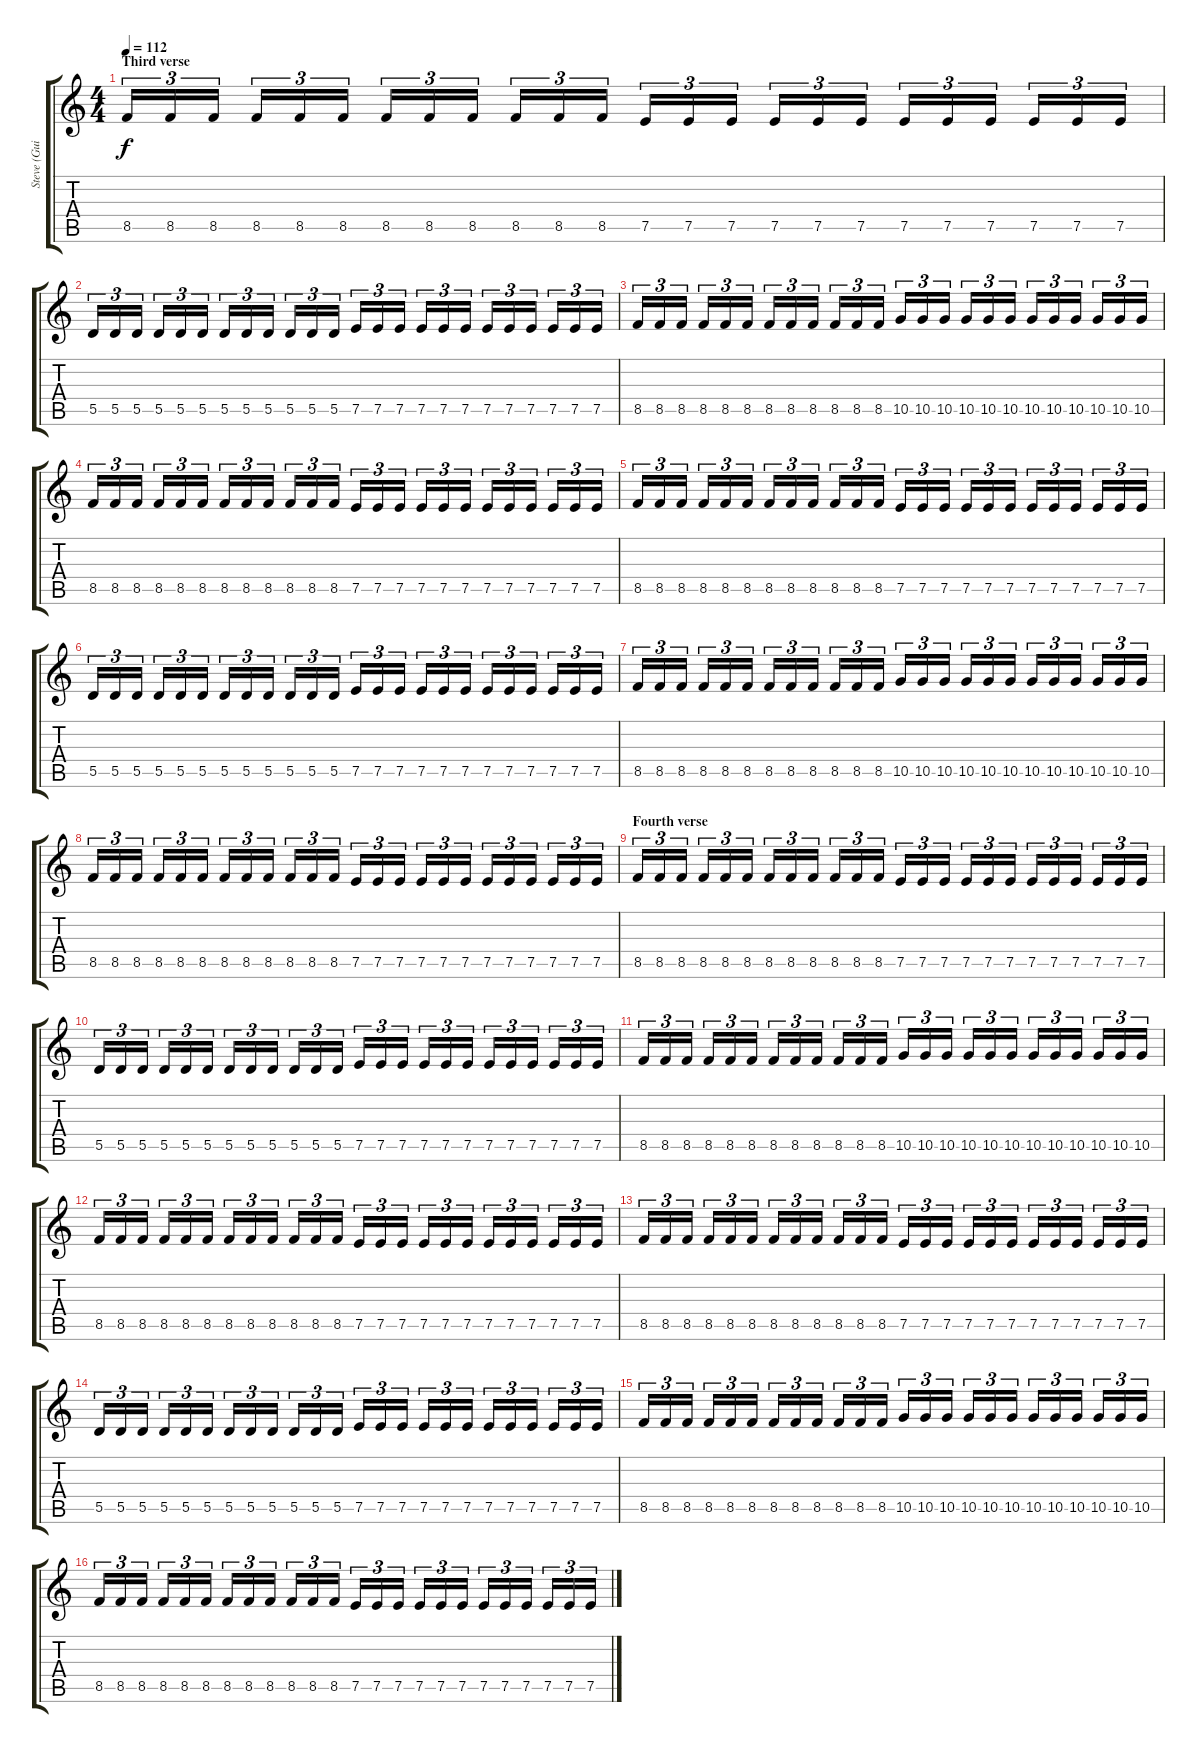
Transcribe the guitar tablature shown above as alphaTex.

\track ("Steve (Guitar)" "Steve (Gui") {instrument distortionguitar}
\staff {score tabs}
\tuning (E4 B3 G3 D3 A2 E2) {hide}
\ts (4 4)
\section ("" "Third verse")
\tempo 112
\clef g2
\ks c
8.5.16{tu (3 2) dy f} 8.5.16{tu (3 2)} 8.5.16{tu (3 2)} 8.5.16{tu (3 2)} 8.5.16{tu (3 2)} 8.5.16{tu (3 2)} 8.5.16{tu (3 2)} 8.5.16{tu (3 2)} 8.5.16{tu (3 2)} 8.5.16{tu (3 2)} 8.5.16{tu (3 2)} 8.5.16{tu (3 2)} 7.5.16{tu (3 2)} 7.5.16{tu (3 2)} 7.5.16{tu (3 2)} 7.5.16{tu (3 2)} 7.5.16{tu (3 2)} 7.5.16{tu (3 2)} 7.5.16{tu (3 2)} 7.5.16{tu (3 2)} 7.5.16{tu (3 2)} 7.5.16{tu (3 2)} 7.5.16{tu (3 2)} 7.5.16{tu (3 2)} |
5.5.16{tu (3 2)} 5.5.16{tu (3 2)} 5.5.16{tu (3 2)} 5.5.16{tu (3 2)} 5.5.16{tu (3 2)} 5.5.16{tu (3 2)} 5.5.16{tu (3 2)} 5.5.16{tu (3 2)} 5.5.16{tu (3 2)} 5.5.16{tu (3 2)} 5.5.16{tu (3 2)} 5.5.16{tu (3 2)} 7.5.16{tu (3 2)} 7.5.16{tu (3 2)} 7.5.16{tu (3 2)} 7.5.16{tu (3 2)} 7.5.16{tu (3 2)} 7.5.16{tu (3 2)} 7.5.16{tu (3 2)} 7.5.16{tu (3 2)} 7.5.16{tu (3 2)} 7.5.16{tu (3 2)} 7.5.16{tu (3 2)} 7.5.16{tu (3 2)} |
8.5.16{tu (3 2)} 8.5.16{tu (3 2)} 8.5.16{tu (3 2)} 8.5.16{tu (3 2)} 8.5.16{tu (3 2)} 8.5.16{tu (3 2)} 8.5.16{tu (3 2)} 8.5.16{tu (3 2)} 8.5.16{tu (3 2)} 8.5.16{tu (3 2)} 8.5.16{tu (3 2)} 8.5.16{tu (3 2)} 10.5.16{tu (3 2)} 10.5.16{tu (3 2)} 10.5.16{tu (3 2)} 10.5.16{tu (3 2)} 10.5.16{tu (3 2)} 10.5.16{tu (3 2)} 10.5.16{tu (3 2)} 10.5.16{tu (3 2)} 10.5.16{tu (3 2)} 10.5.16{tu (3 2)} 10.5.16{tu (3 2)} 10.5.16{tu (3 2)} |
8.5.16{tu (3 2)} 8.5.16{tu (3 2)} 8.5.16{tu (3 2)} 8.5.16{tu (3 2)} 8.5.16{tu (3 2)} 8.5.16{tu (3 2)} 8.5.16{tu (3 2)} 8.5.16{tu (3 2)} 8.5.16{tu (3 2)} 8.5.16{tu (3 2)} 8.5.16{tu (3 2)} 8.5.16{tu (3 2)} 7.5.16{tu (3 2)} 7.5.16{tu (3 2)} 7.5.16{tu (3 2)} 7.5.16{tu (3 2)} 7.5.16{tu (3 2)} 7.5.16{tu (3 2)} 7.5.16{tu (3 2)} 7.5.16{tu (3 2)} 7.5.16{tu (3 2)} 7.5.16{tu (3 2)} 7.5.16{tu (3 2)} 7.5.16{tu (3 2)} |
8.5.16{tu (3 2)} 8.5.16{tu (3 2)} 8.5.16{tu (3 2)} 8.5.16{tu (3 2)} 8.5.16{tu (3 2)} 8.5.16{tu (3 2)} 8.5.16{tu (3 2)} 8.5.16{tu (3 2)} 8.5.16{tu (3 2)} 8.5.16{tu (3 2)} 8.5.16{tu (3 2)} 8.5.16{tu (3 2)} 7.5.16{tu (3 2)} 7.5.16{tu (3 2)} 7.5.16{tu (3 2)} 7.5.16{tu (3 2)} 7.5.16{tu (3 2)} 7.5.16{tu (3 2)} 7.5.16{tu (3 2)} 7.5.16{tu (3 2)} 7.5.16{tu (3 2)} 7.5.16{tu (3 2)} 7.5.16{tu (3 2)} 7.5.16{tu (3 2)} |
5.5.16{tu (3 2)} 5.5.16{tu (3 2)} 5.5.16{tu (3 2)} 5.5.16{tu (3 2)} 5.5.16{tu (3 2)} 5.5.16{tu (3 2)} 5.5.16{tu (3 2)} 5.5.16{tu (3 2)} 5.5.16{tu (3 2)} 5.5.16{tu (3 2)} 5.5.16{tu (3 2)} 5.5.16{tu (3 2)} 7.5.16{tu (3 2)} 7.5.16{tu (3 2)} 7.5.16{tu (3 2)} 7.5.16{tu (3 2)} 7.5.16{tu (3 2)} 7.5.16{tu (3 2)} 7.5.16{tu (3 2)} 7.5.16{tu (3 2)} 7.5.16{tu (3 2)} 7.5.16{tu (3 2)} 7.5.16{tu (3 2)} 7.5.16{tu (3 2)} |
8.5.16{tu (3 2)} 8.5.16{tu (3 2)} 8.5.16{tu (3 2)} 8.5.16{tu (3 2)} 8.5.16{tu (3 2)} 8.5.16{tu (3 2)} 8.5.16{tu (3 2)} 8.5.16{tu (3 2)} 8.5.16{tu (3 2)} 8.5.16{tu (3 2)} 8.5.16{tu (3 2)} 8.5.16{tu (3 2)} 10.5.16{tu (3 2)} 10.5.16{tu (3 2)} 10.5.16{tu (3 2)} 10.5.16{tu (3 2)} 10.5.16{tu (3 2)} 10.5.16{tu (3 2)} 10.5.16{tu (3 2)} 10.5.16{tu (3 2)} 10.5.16{tu (3 2)} 10.5.16{tu (3 2)} 10.5.16{tu (3 2)} 10.5.16{tu (3 2)} |
8.5.16{tu (3 2)} 8.5.16{tu (3 2)} 8.5.16{tu (3 2)} 8.5.16{tu (3 2)} 8.5.16{tu (3 2)} 8.5.16{tu (3 2)} 8.5.16{tu (3 2)} 8.5.16{tu (3 2)} 8.5.16{tu (3 2)} 8.5.16{tu (3 2)} 8.5.16{tu (3 2)} 8.5.16{tu (3 2)} 7.5.16{tu (3 2)} 7.5.16{tu (3 2)} 7.5.16{tu (3 2)} 7.5.16{tu (3 2)} 7.5.16{tu (3 2)} 7.5.16{tu (3 2)} 7.5.16{tu (3 2)} 7.5.16{tu (3 2)} 7.5.16{tu (3 2)} 7.5.16{tu (3 2)} 7.5.16{tu (3 2)} 7.5.16{tu (3 2)} |
\section ("" "Fourth verse")
8.5.16{tu (3 2)} 8.5.16{tu (3 2)} 8.5.16{tu (3 2)} 8.5.16{tu (3 2)} 8.5.16{tu (3 2)} 8.5.16{tu (3 2)} 8.5.16{tu (3 2)} 8.5.16{tu (3 2)} 8.5.16{tu (3 2)} 8.5.16{tu (3 2)} 8.5.16{tu (3 2)} 8.5.16{tu (3 2)} 7.5.16{tu (3 2)} 7.5.16{tu (3 2)} 7.5.16{tu (3 2)} 7.5.16{tu (3 2)} 7.5.16{tu (3 2)} 7.5.16{tu (3 2)} 7.5.16{tu (3 2)} 7.5.16{tu (3 2)} 7.5.16{tu (3 2)} 7.5.16{tu (3 2)} 7.5.16{tu (3 2)} 7.5.16{tu (3 2)} |
5.5.16{tu (3 2)} 5.5.16{tu (3 2)} 5.5.16{tu (3 2)} 5.5.16{tu (3 2)} 5.5.16{tu (3 2)} 5.5.16{tu (3 2)} 5.5.16{tu (3 2)} 5.5.16{tu (3 2)} 5.5.16{tu (3 2)} 5.5.16{tu (3 2)} 5.5.16{tu (3 2)} 5.5.16{tu (3 2)} 7.5.16{tu (3 2)} 7.5.16{tu (3 2)} 7.5.16{tu (3 2)} 7.5.16{tu (3 2)} 7.5.16{tu (3 2)} 7.5.16{tu (3 2)} 7.5.16{tu (3 2)} 7.5.16{tu (3 2)} 7.5.16{tu (3 2)} 7.5.16{tu (3 2)} 7.5.16{tu (3 2)} 7.5.16{tu (3 2)} |
8.5.16{tu (3 2)} 8.5.16{tu (3 2)} 8.5.16{tu (3 2)} 8.5.16{tu (3 2)} 8.5.16{tu (3 2)} 8.5.16{tu (3 2)} 8.5.16{tu (3 2)} 8.5.16{tu (3 2)} 8.5.16{tu (3 2)} 8.5.16{tu (3 2)} 8.5.16{tu (3 2)} 8.5.16{tu (3 2)} 10.5.16{tu (3 2)} 10.5.16{tu (3 2)} 10.5.16{tu (3 2)} 10.5.16{tu (3 2)} 10.5.16{tu (3 2)} 10.5.16{tu (3 2)} 10.5.16{tu (3 2)} 10.5.16{tu (3 2)} 10.5.16{tu (3 2)} 10.5.16{tu (3 2)} 10.5.16{tu (3 2)} 10.5.16{tu (3 2)} |
8.5.16{tu (3 2)} 8.5.16{tu (3 2)} 8.5.16{tu (3 2)} 8.5.16{tu (3 2)} 8.5.16{tu (3 2)} 8.5.16{tu (3 2)} 8.5.16{tu (3 2)} 8.5.16{tu (3 2)} 8.5.16{tu (3 2)} 8.5.16{tu (3 2)} 8.5.16{tu (3 2)} 8.5.16{tu (3 2)} 7.5.16{tu (3 2)} 7.5.16{tu (3 2)} 7.5.16{tu (3 2)} 7.5.16{tu (3 2)} 7.5.16{tu (3 2)} 7.5.16{tu (3 2)} 7.5.16{tu (3 2)} 7.5.16{tu (3 2)} 7.5.16{tu (3 2)} 7.5.16{tu (3 2)} 7.5.16{tu (3 2)} 7.5.16{tu (3 2)} |
8.5.16{tu (3 2)} 8.5.16{tu (3 2)} 8.5.16{tu (3 2)} 8.5.16{tu (3 2)} 8.5.16{tu (3 2)} 8.5.16{tu (3 2)} 8.5.16{tu (3 2)} 8.5.16{tu (3 2)} 8.5.16{tu (3 2)} 8.5.16{tu (3 2)} 8.5.16{tu (3 2)} 8.5.16{tu (3 2)} 7.5.16{tu (3 2)} 7.5.16{tu (3 2)} 7.5.16{tu (3 2)} 7.5.16{tu (3 2)} 7.5.16{tu (3 2)} 7.5.16{tu (3 2)} 7.5.16{tu (3 2)} 7.5.16{tu (3 2)} 7.5.16{tu (3 2)} 7.5.16{tu (3 2)} 7.5.16{tu (3 2)} 7.5.16{tu (3 2)} |
5.5.16{tu (3 2)} 5.5.16{tu (3 2)} 5.5.16{tu (3 2)} 5.5.16{tu (3 2)} 5.5.16{tu (3 2)} 5.5.16{tu (3 2)} 5.5.16{tu (3 2)} 5.5.16{tu (3 2)} 5.5.16{tu (3 2)} 5.5.16{tu (3 2)} 5.5.16{tu (3 2)} 5.5.16{tu (3 2)} 7.5.16{tu (3 2)} 7.5.16{tu (3 2)} 7.5.16{tu (3 2)} 7.5.16{tu (3 2)} 7.5.16{tu (3 2)} 7.5.16{tu (3 2)} 7.5.16{tu (3 2)} 7.5.16{tu (3 2)} 7.5.16{tu (3 2)} 7.5.16{tu (3 2)} 7.5.16{tu (3 2)} 7.5.16{tu (3 2)} |
8.5.16{tu (3 2)} 8.5.16{tu (3 2)} 8.5.16{tu (3 2)} 8.5.16{tu (3 2)} 8.5.16{tu (3 2)} 8.5.16{tu (3 2)} 8.5.16{tu (3 2)} 8.5.16{tu (3 2)} 8.5.16{tu (3 2)} 8.5.16{tu (3 2)} 8.5.16{tu (3 2)} 8.5.16{tu (3 2)} 10.5.16{tu (3 2)} 10.5.16{tu (3 2)} 10.5.16{tu (3 2)} 10.5.16{tu (3 2)} 10.5.16{tu (3 2)} 10.5.16{tu (3 2)} 10.5.16{tu (3 2)} 10.5.16{tu (3 2)} 10.5.16{tu (3 2)} 10.5.16{tu (3 2)} 10.5.16{tu (3 2)} 10.5.16{tu (3 2)} |
8.5.16{tu (3 2)} 8.5.16{tu (3 2)} 8.5.16{tu (3 2)} 8.5.16{tu (3 2)} 8.5.16{tu (3 2)} 8.5.16{tu (3 2)} 8.5.16{tu (3 2)} 8.5.16{tu (3 2)} 8.5.16{tu (3 2)} 8.5.16{tu (3 2)} 8.5.16{tu (3 2)} 8.5.16{tu (3 2)} 7.5.16{tu (3 2)} 7.5.16{tu (3 2)} 7.5.16{tu (3 2)} 7.5.16{tu (3 2)} 7.5.16{tu (3 2)} 7.5.16{tu (3 2)} 7.5.16{tu (3 2)} 7.5.16{tu (3 2)} 7.5.16{tu (3 2)} 7.5.16{tu (3 2)} 7.5.16{tu (3 2)} 7.5.16{tu (3 2)}
